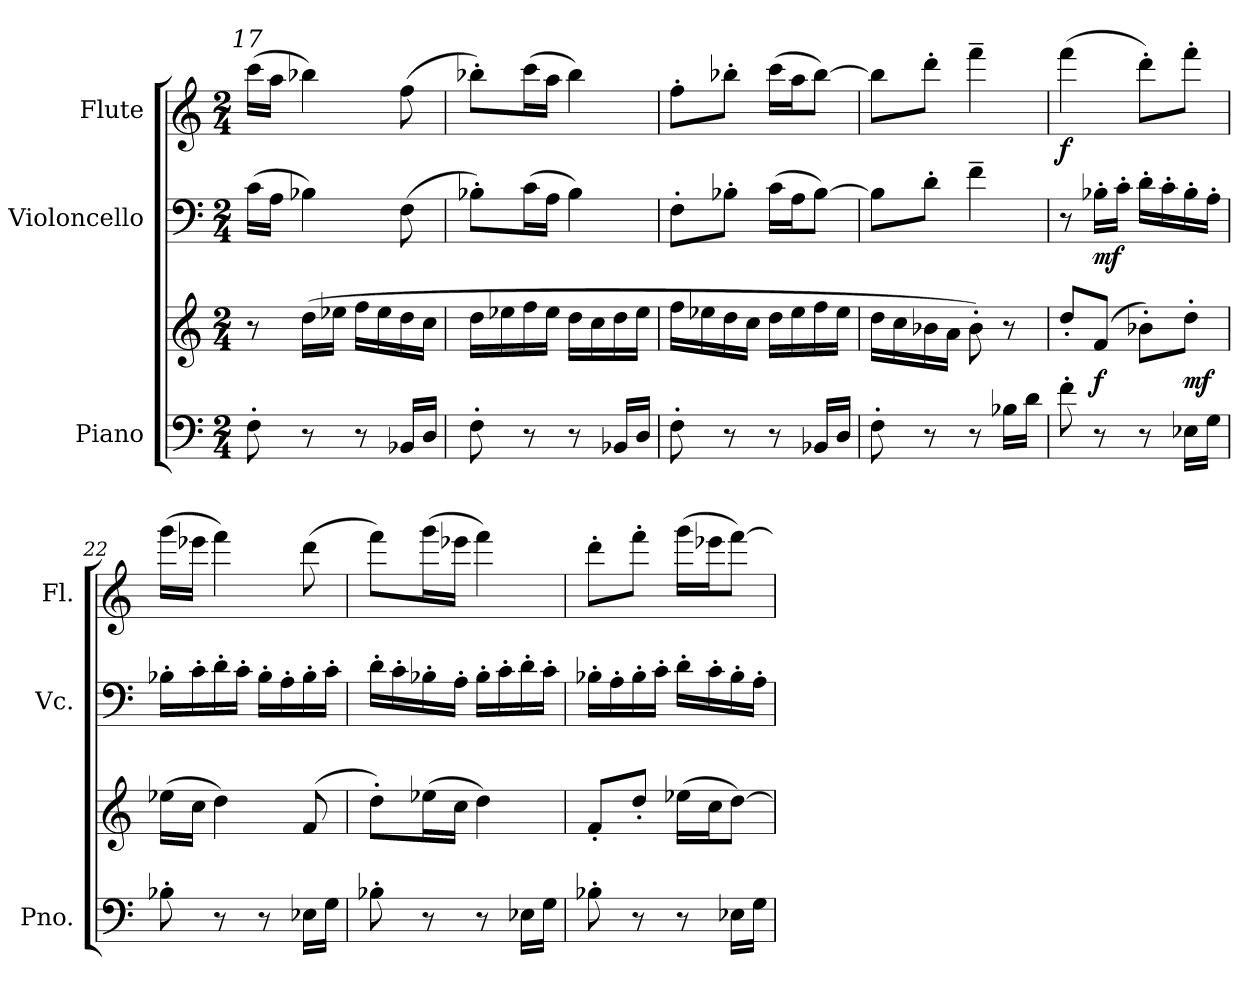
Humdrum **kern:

**kern	**kern	**dynam	**kern	**dynam	**kern	**dynam
*part3	*part3	*part3	*part2	*part2	*part1	*part1
*staff4	*staff3	*staff3/4	*staff2	*staff2	*staff1	*staff1
*I"Piano	*	*	*I"Violoncello	*	*I"Flute	*
*I'Pno.	*	*	*I'Vc.	*	*I'Fl.	*
!!LO:PB:g=z
*clefF4	*clefG2	*	*clefF4	*	*clefG2	*
*k[]	*k[]	*	*k[]	*	*k[]	*
*C:	*C:	*	*C:	*	*C:	*
*M2/4	*M2/4	*	*M2/4	*	*M2/4	*
=1	=1	=1	=1	=1	=1	=1
!	!	!	!	!	!LO:TX:a:i:cj:t=17	!
8F'i\	8r	.	(16ci\LL	.	(16ccci\LL	.
.	.	.	16Ai\JJ	.	16aai\JJ	.
8r	(16ddi\LL	.	4B-Xi\)	.	4bb-Xi\)	.
.	16ee-Xi\JJ	.	.	.	.	.
8r	16ffi\LL	.	.	.	.	.
.	16ee-i\	.	.	.	.	.
16BB-Xi/LL	16ddi\	.	(8Fi\	.	(8ffi\	.
16Di/JJ	16cci\JJ	.	.	.	.	.
=2	=2	=2	=2	=2	=2	=2
8F'i\	16ddi\LL	.	8B-X'i\L)	.	8bb-X'i\L)	.
.	16ee-Xi\	.	.	.	.	.
8r	16ffi\	.	(16ci\L	.	(16ccci\L	.
.	16ee-i\JJ	.	16Ai\JJ	.	16aai\JJ	.
8r	16ddi\LL	.	4B-i\)	.	4bb-i\)	.
.	16cci\	.	.	.	.	.
16BB-Xi/LL	16ddi\	.	.	.	.	.
16Di/JJ	16ee-i\JJ	.	.	.	.	.
=3	=3	=3	=3	=3	=3	=3
8F'i\	16ffi\LL	.	8F'i\L	.	8ff'i\L	.
.	16ee-Xi\	.	.	.	.	.
8r	16ddi\	.	8B-X'i\J	.	8bb-X'i\J	.
.	16cci\JJ	.	.	.	.	.
8r	16ddi\LL	.	(16ci\LL	.	(16ccci\LL	.
.	16ee-i\	.	16Ai\J	.	16aai\J	.
16BB-Xi/LL	16ffi\	.	[>8B-i\J)	.	[>8bb-i\J)	.
16Di/JJ	16ee-i\JJ	.	.	.	.	.
=4	=4	=4	=4	=4	=4	=4
8F'i\	16ddi\LL	.	8B-i\L]	.	8bb-i\L]	.
.	16cci\	.	.	.	.	.
8r	16b-Xi\	.	8d'i\J	.	8ddd'i\J	.
.	16ai\JJ	.	.	.	.	.
8r	8b-'i\)	.	4f~i\	.	4fff~i\	.
16B-Xi\LL	8r	.	.	.	.	.
16di\JJ	.	.	.	.	.	.
!!LO:LB:g=z
=21	=21	=21	=21	=21	=21	=21
8f'i\	8dd'i/L	.	8r	.	(4fffi\	f
8r	(8fi/J	f	16B-X'i\LL	mf	.	.
.	.	.	16c'i\JJ	.	.	.
8r	8b-X'i\L)	.	16d'i\LL	.	8ddd'i\L)	.
.	.	.	16c'i\	.	.	.
16E-Xi\LL	8dd'i\J	mf	16B-'i\	.	8fff'i\J	.
16Gi\JJ	.	.	16A'i\JJ	.	.	.
=22	=22	=22	=22	=22	=22	=22
8B-X'i\	(16ee-Xi\LL	.	16B-X'i\LL	.	(16gggi\LL	.
.	16cci\JJ	.	16c'i\	.	16eee-Xi\JJ	.
8r	4ddi\)	.	16d'i\	.	4fffi\)	.
.	.	.	16c'i\JJ	.	.	.
8r	.	.	16B-'i\LL	.	.	.
.	.	.	16A'i\	.	.	.
16E-Xi\LL	(8fi/	.	16B-'i\	.	(8dddi\	.
16Gi\JJ	.	.	16c'i\JJ	.	.	.
=23	=23	=23	=23	=23	=23	=23
8B-X'i\	8dd'i\L)	.	16d'i\LL	.	8fffi\L)	.
.	.	.	16c'i\	.	.	.
8r	(16ee-Xi\L	.	16B-X'i\	.	(16gggi\L	.
.	16cci\JJ	.	16A'i\JJ	.	16eee-Xi\JJ	.
8r	4ddi\)	.	16B-'i\LL	.	4fffi\)	.
.	.	.	16c'i\	.	.	.
16E-Xi\LL	.	.	16d'i\	.	.	.
16Gi\JJ	.	.	16c'i\JJ	.	.	.
=24	=24	=24	=24	=24	=24	=24
8B-X'i\	8f'i/L	.	16B-X'i\LL	.	8ddd'i\L	.
.	.	.	16A'i\	.	.	.
8r	8dd'i/J	.	16B-'i\	.	8fff'i\J	.
.	.	.	16c'i\JJ	.	.	.
8r	(16ee-Xi\LL	.	16d'i\LL	.	(16gggi\LL	.
.	16cci\J	.	16c'i\	.	16eee-Xi\J	.
16E-Xi\LL	[>8ddi\J)	.	16B-'i\	.	[>8fffi\J)	.
16Gi\JJ	.	.	16A'i\JJ	.	.	.
=	=	=	=	=	=	=
*-	*-	*-	*-	*-	*-	*-
